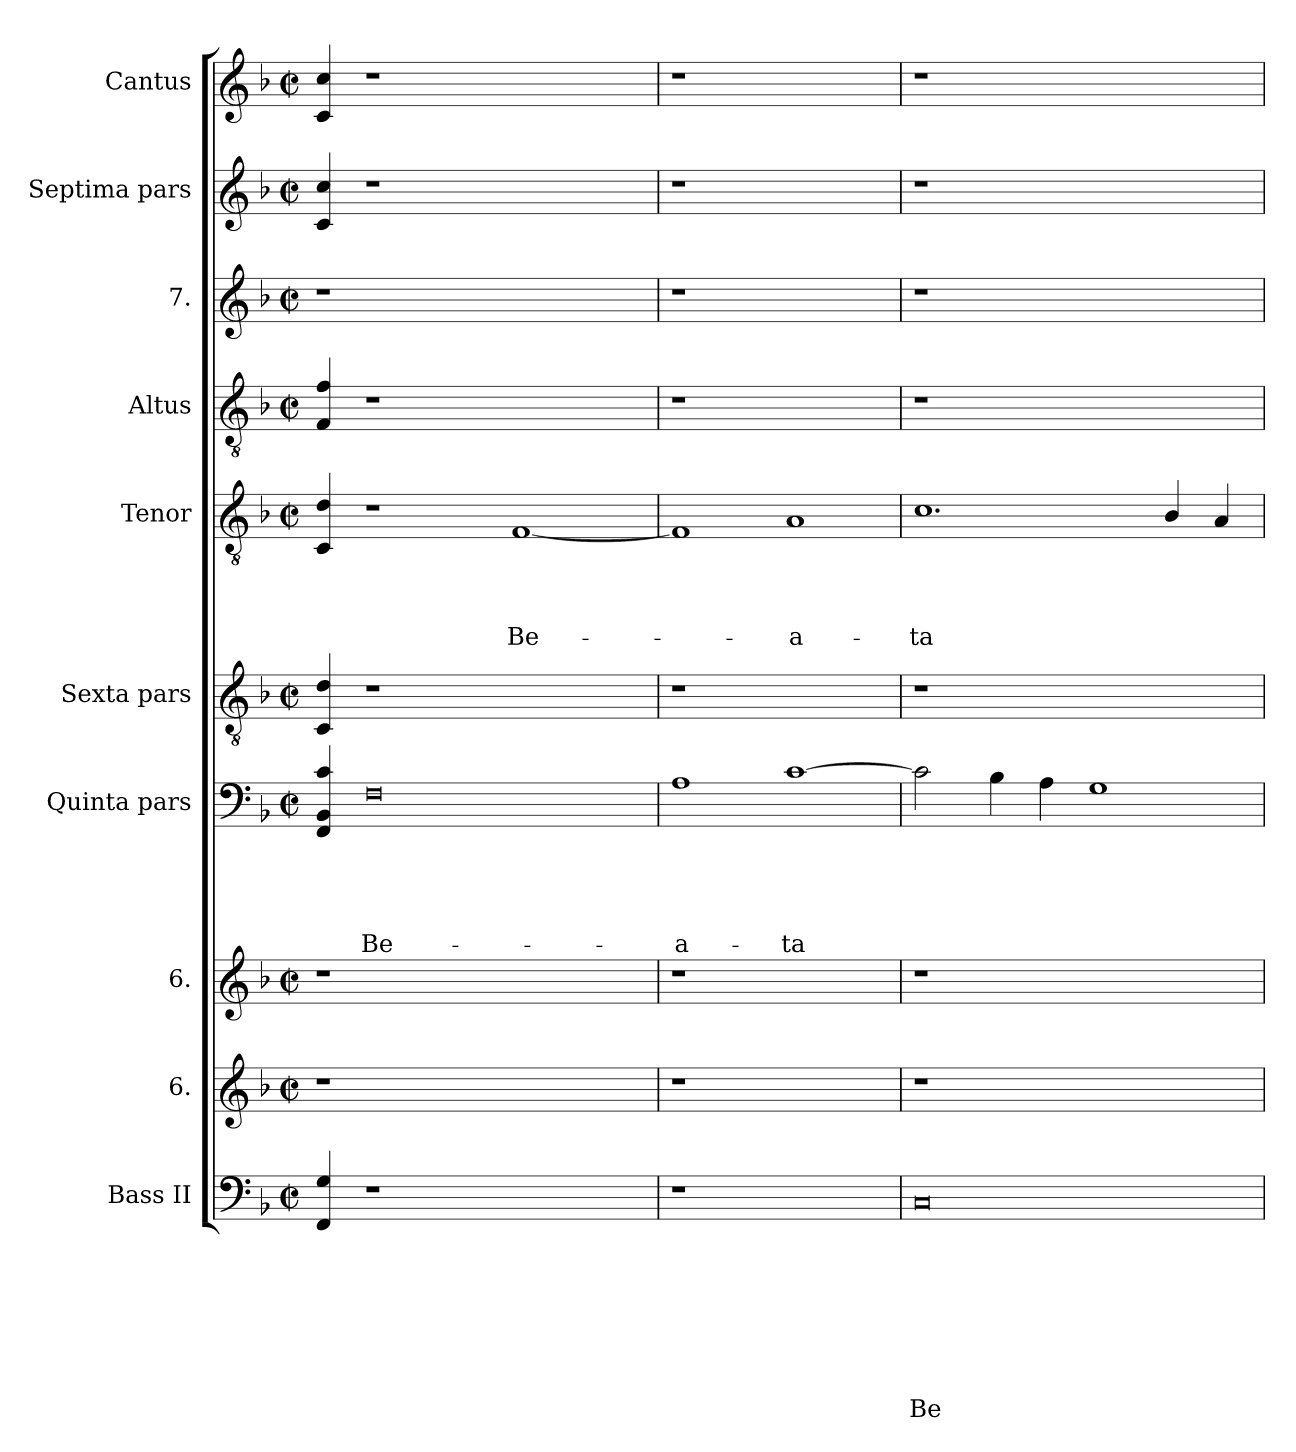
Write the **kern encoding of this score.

**kern	**text	**text	**text	**text	**text	**text	**text	**text	**kern	**kern	**kern	**text	**text	**text	**text	**text	**kern	**kern	**text	**text	**text	**text	**kern	**kern	**kern	**kern
*part10	*part10	*part10	*part10	*part10	*part10	*part10	*part10	*part10	*part9	*part8	*part7	*part7	*part7	*part7	*part7	*part7	*part6	*part5	*part5	*part5	*part5	*part5	*part4	*part3	*part2	*part1
*staff10	*staff10	*staff10	*staff10	*staff10	*staff10	*staff10	*staff10	*staff10	*staff9	*staff8	*staff7	*staff7	*staff7	*staff7	*staff7	*staff7	*staff6	*staff5	*staff5	*staff5	*staff5	*staff5	*staff4	*staff3	*staff2	*staff1
*I"Bass II	*	*	*	*	*	*	*	*	*I"6.	*I"6.	*I"Quinta pars	*	*	*	*	*	*I"Sexta pars	*I"Tenor	*	*	*	*	*I"Altus	*I"7.	*I"Septima pars	*I"Cantus
*I'B.	*	*	*	*	*	*	*	*	*	*	*	*	*	*	*	*	*	*I'T.	*	*	*	*	*I'A.	*	*	*I'C.
*clefF4	*	*	*	*	*	*	*	*	*clefG2	*clefG2	*clefF4	*	*	*	*	*	*clefGv2	*clefGv2	*	*	*	*	*clefGv2	*clefG2	*clefG2	*clefG2
*k[b-]	*	*	*	*	*	*	*	*	*k[b-]	*k[b-]	*k[b-]	*	*	*	*	*	*k[b-]	*k[b-]	*	*	*	*	*k[b-]	*k[b-]	*k[b-]	*k[b-]
*F:	*	*	*	*	*	*	*	*	*F:	*F:	*F:	*	*	*	*	*	*F:	*F:	*	*	*	*	*F:	*F:	*F:	*F:
*M2/2	*	*	*	*	*	*	*	*	*M2/2	*M2/2	*M2/2	*	*	*	*	*	*M2/2	*M2/2	*	*	*	*	*M2/2	*M2/2	*M2/2	*M2/2
*met(c|)	*	*	*	*	*	*	*	*	*met(c|)	*met(c|)	*met(c|)	*	*	*	*	*	*met(c|)	*met(c|)	*	*	*	*	*met(c|)	*met(c|)	*met(c|)	*met(c|)
=1	=1	=1	=1	=1	=1	=1	=1	=1	=1	=1	=1	=1	=1	=1	=1	=1	=1	=1	=1	=1	=1	=1	=1	=1	=1	=1
4FF/ 4G/	.	.	.	.	.	.	.	.	1r	1r	4FF/ 4BB-/ 4c/	.	.	.	.	.	4C/ 4d/	4C/ 4d/	.	.	.	.	4F/ 4f/	1r	4c/ 4cc/	4c/ 4cc/
!	!	!	!	!	!	!	!	!	!	!	!	!	!	!	!	!LO:LY:b	!	!	!	!	!	!	!	!	!	!
1r	.	.	.	.	.	.	.	.	.	.	0F	.	.	.	.	Be-	1r	1r	.	.	.	.	1r	.	1r	1r
.	.	.	.	.	.	.	.	.	1ryy	1ryy	.	.	.	.	.	.	.	.	.	.	.	.	.	1ryy	.	.
!	!	!	!	!	!	!	!	!	!	!	!	!	!	!	!	!	!	!	!	!	!	!LO:LY:b	!	!	!	!
1ryy	.	.	.	.	.	.	.	.	.	.	.	.	.	.	.	.	1ryy	[<1F	.	.	.	Be-	1ryy	.	1ryy	1ryy
.	.	.	.	.	.	.	.	.	4ryy	4ryy	.	.	.	.	.	.	.	.	.	.	.	.	.	4ryy	.	.
=2	=2	=2	=2	=2	=2	=2	=2	=2	=2	=2	=2	=2	=2	=2	=2	=2	=2	=2	=2	=2	=2	=2	=2	=2	=2	=2
!	!	!	!	!	!	!	!	!	!	!	!	!	!	!	!	!LO:LY:b	!	!	!	!	!	!	!	!	!	!
1r	.	.	.	.	.	.	.	.	1r	1r	1A	.	.	.	.	-a-	1r	1F]	.	.	.	.	1r	1r	1r	1r
!	!	!	!	!	!	!	!	!	!	!	!	!	!	!	!	!LO:LY:b	!	!	!	!	!	!LO:LY:b	!	!	!	!
1ryy	.	.	.	.	.	.	.	.	1ryy	1ryy	[>1c	.	.	.	.	-ta	1ryy	1A	.	.	.	-a-	1ryy	1ryy	1ryy	1ryy
=3	=3	=3	=3	=3	=3	=3	=3	=3	=3	=3	=3	=3	=3	=3	=3	=3	=3	=3	=3	=3	=3	=3	=3	=3	=3	=3
!	!	!	!	!	!	!	!	!LO:LY:b	!	!	!	!	!	!	!	!	!	!	!	!	!	!LO:LY:b	!	!	!	!
0C	.	.	.	.	.	.	.	Be-	1r	1r	2c\]	.	.	.	.	.	1r	1.c	.	.	.	-ta	1r	1r	1r	1r
.	.	.	.	.	.	.	.	.	.	.	4B-\	.	.	.	.	.	.	.	.	.	.	.	.	.	.	.
.	.	.	.	.	.	.	.	.	.	.	4A\	.	.	.	.	.	.	.	.	.	.	.	.	.	.	.
.	.	.	.	.	.	.	.	.	1ryy	1ryy	1G	.	.	.	.	.	1ryy	.	.	.	.	.	1ryy	1ryy	1ryy	1ryy
.	.	.	.	.	.	.	.	.	.	.	.	.	.	.	.	.	.	4B-/	.	.	.	.	.	.	.	.
.	.	.	.	.	.	.	.	.	.	.	.	.	.	.	.	.	.	4A/	.	.	.	.	.	.	.	.
=	=	=	=	=	=	=	=	=	=	=	=	=	=	=	=	=	=	=	=	=	=	=	=	=	=	=
*-	*-	*-	*-	*-	*-	*-	*-	*-	*-	*-	*-	*-	*-	*-	*-	*-	*-	*-	*-	*-	*-	*-	*-	*-	*-	*-
